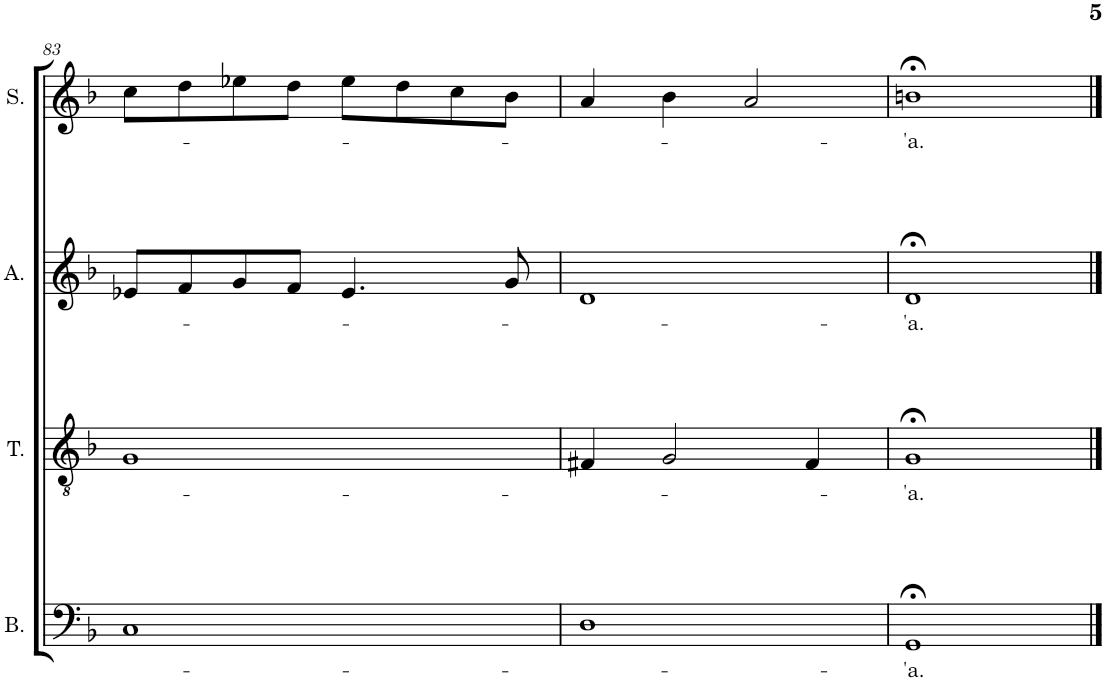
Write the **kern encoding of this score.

**kern	**text	**kern	**text	**kern	**text	**kern	**text
*part4	*part4	*part3	*part3	*part2	*part2	*part1	*part1
*staff4	*staff4	*staff3	*staff3	*staff2	*staff2	*staff1	*staff1
*I"Bass	*	*I"Tenor	*	*I"Alto	*	*I"Soprano	*
*I'B.	*	*I'T.	*	*I'A.	*	*I'S.	*
!!LO:PB:g=z
*clefF4	*	*clefGv2	*	*clefG2	*	*clefG2	*
*k[b-]	*	*k[b-]	*	*k[b-]	*	*k[b-]	*
*M4/4	*	*M4/4	*	*M4/4	*	*M4/4	*
*met(c)	*	*met(c)	*	*met(c)	*	*met(c)	*
=83	=83	=83	=83	=83	=83	=83	=83
1C	.	1G	.	8e-X/L	.	8cc\L	.
.	.	.	.	8f/	.	8dd\	.
.	.	.	.	8g/	.	8ee-X\	.
.	.	.	.	8f/J	.	8dd\J	.
.	.	.	.	4.e-/	.	8ee-\L	.
.	.	.	.	.	.	8dd\	.
.	.	.	.	.	.	8cc\	.
.	.	.	.	8g/	.	8b-\J	.
=84	=84	=84	=84	=84	=84	=84	=84
1D	.	4F#X/	.	1d	.	4a/	.
.	.	2G/	.	.	.	4b-\	.
.	.	.	.	.	.	2a/	.
.	.	4F#/	.	.	.	.	.
=85	=85	=85	=85	=85	=85	=85	=85
!	!LO:LY:b	!	!LO:LY:b	!	!LO:LY:b	!	!LO:LY:b
1GG;<	-'a.	1G;<	-'a.	1d;<	-'a.	1bn;<	-'a.
==	==	==	==	==	==	==	==
*-	*-	*-	*-	*-	*-	*-	*-
